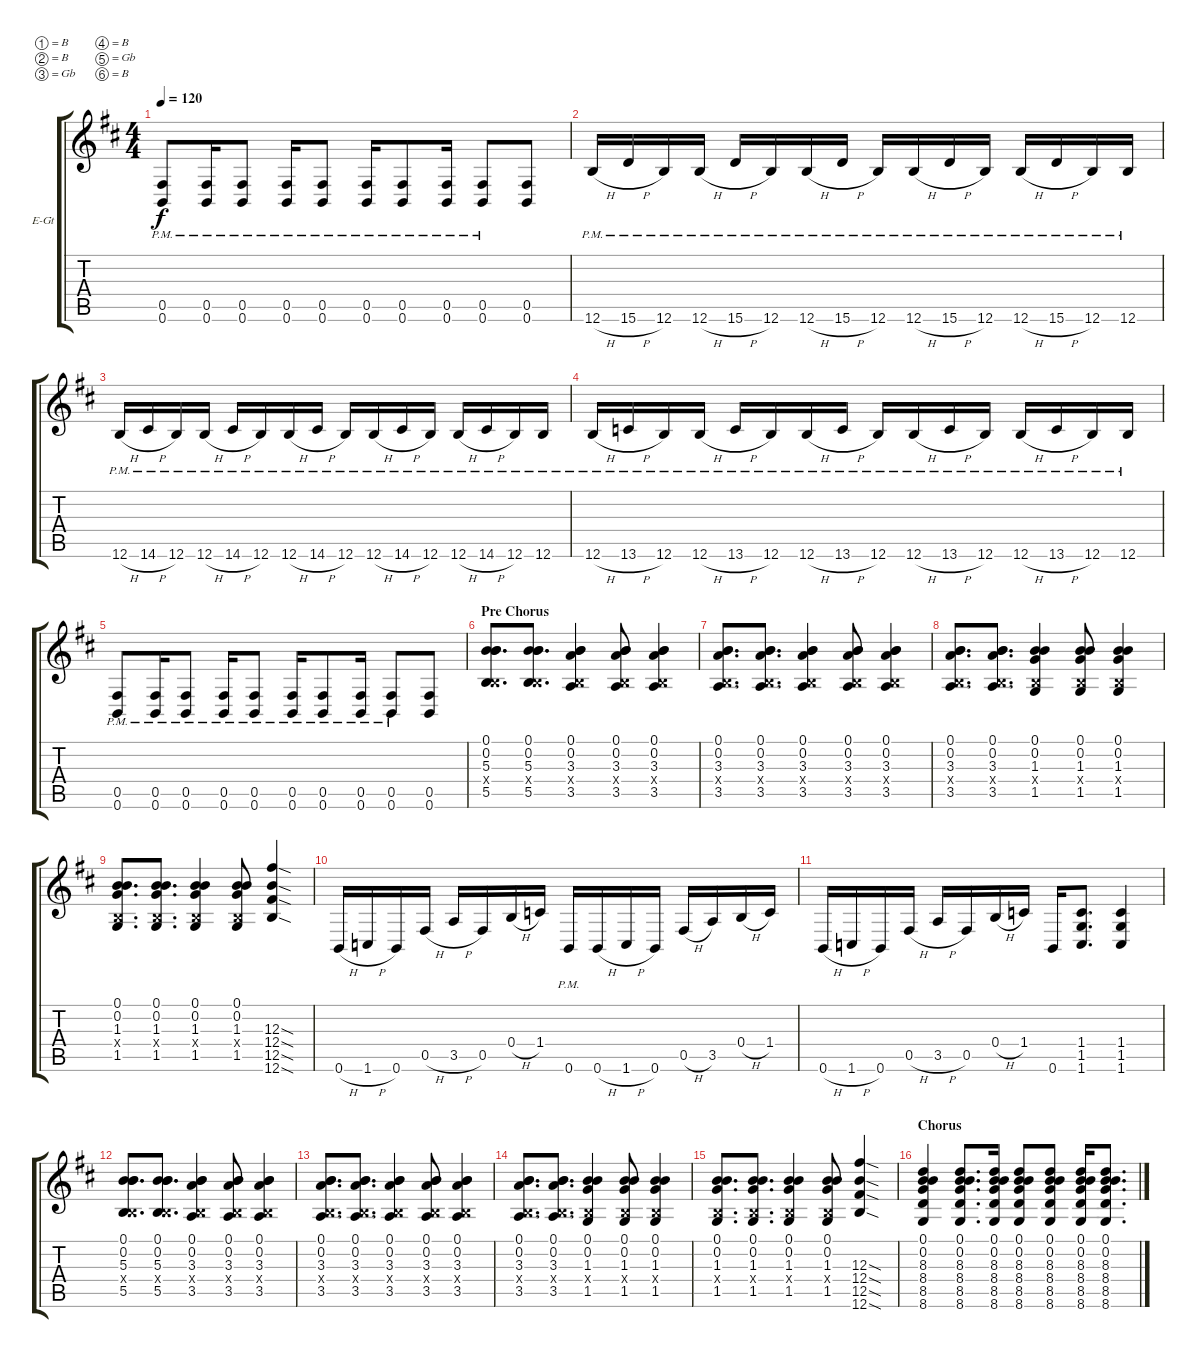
\defaultSystemsLayout 4
\bracketExtendMode groupsimilarinstruments
\firstSystemTrackNameOrientation horizontal
\otherSystemsTrackNameOrientation horizontal
\track ("Mark" "E-Gt") {instrument distortionguitar}
\staff {score tabs}
\tuning (B3 B3 Gb3 B2 Gb2 B1)
\ts (4 4)
\tempo 120
\clef g2
\ks bminor
(0.6{pm} 0.5{pm}).8{dy f} (0.6{pm} 0.5{pm}).16 (0.6{pm} 0.5{pm}).8 (0.6{pm} 0.5{pm}).16 (0.6{pm} 0.5{pm}).8 (0.6{pm} 0.5{pm}).16 (0.6{pm} 0.5{pm}).8 (0.6{pm} 0.5{pm}).16 (0.6{pm} 0.5{pm}).8 (0.6 0.5).8 |
12.6{h pm}.16 15.6{h pm}.16 12.6{pm}.16 12.6{h pm}.16 15.6{h pm}.16 12.6{pm}.16 12.6{h pm}.16 15.6{h pm}.16 12.6{pm}.16 12.6{h pm}.16 15.6{h pm}.16 12.6{pm}.16 12.6{h pm}.16 15.6{h pm}.16 12.6{pm}.16 12.6{pm}.16 |
12.6{h pm}.16 14.6{h pm}.16 12.6{pm}.16 12.6{h pm}.16 14.6{h pm}.16 12.6{pm}.16 12.6{h pm}.16 14.6{h pm}.16 12.6{pm}.16 12.6{h pm}.16 14.6{h pm}.16 12.6{pm}.16 12.6{h pm}.16 14.6{h pm}.16 12.6{pm}.16 12.6{pm}.16 |
12.6{h pm}.16 13.6{h pm}.16 12.6{pm}.16 12.6{h pm}.16 13.6{h pm}.16 12.6{pm}.16 12.6{h pm}.16 13.6{h pm}.16 12.6{pm}.16 12.6{h pm}.16 13.6{h pm}.16 12.6{pm}.16 12.6{h pm}.16 13.6{h pm}.16 12.6{pm}.16 12.6{pm}.16 |
(0.6{pm} 0.5{pm}).8 (0.6{pm} 0.5{pm}).16 (0.6{pm} 0.5{pm}).8 (0.6{pm} 0.5{pm}).16 (0.6{pm} 0.5{pm}).8 (0.6{pm} 0.5{pm}).16 (0.6{pm} 0.5{pm}).8 (0.6{pm} 0.5{pm}).16 (0.6{pm} 0.5{pm}).8 (0.6 0.5).8 |
\section ("" "Pre Chorus")
(5.5 5.3 0.2 0.1 0.4{x}).8{d} (5.5 5.3 0.2 0.1 0.4{x}).8{d} (3.5 3.3 0.2 0.1 0.4{x}).4 (3.5 3.3 0.2 0.1 0.4{x}).8 (3.5 3.3 0.2 0.1 0.4{x}).4 |
(3.5 3.3 0.2 0.1 0.4{x}).8{d} (3.5 3.3 0.2 0.1 0.4{x}).8{d} (3.5 3.3 0.2 0.1 0.4{x}).4 (3.5 3.3 0.2 0.1 0.4{x}).8 (3.5 3.3 0.2 0.1 0.4{x}).4 |
(3.5 3.3 0.2 0.1 0.4{x}).8{d} (3.5 3.3 0.2 0.1 0.4{x}).8{d} (1.5 1.3 0.2 0.1 0.4{x}).4 (1.5 1.3 0.2 0.1 0.4{x}).8 (1.5 1.3 0.2 0.1 0.4{x}).4 |
(1.5 1.3 0.2 0.1 0.4{x}).8{d} (1.5 1.3 0.2 0.1 0.4{x}).8{d} (1.5 1.3 0.2 0.1 0.4{x}).4 (1.5 1.3 0.2 0.1 0.4{x}).8 (12.3{sod} 12.4{sod} 12.5{sod} 12.6{sod}).4 |
0.6{h}.16 1.6{h}.16 0.6.16 0.5{h}.16 3.5{h}.16 0.5.16 0.4{h}.16 1.4.16 0.6{pm}.16 0.6{h}.16 1.6{h}.16 0.6.16 0.5{h}.16 3.5.16 0.4{h}.16 1.4.16 |
0.6{h}.16 1.6{h}.16 0.6.16 0.5{h}.16 3.5{h}.16 0.5.16 0.4{h}.16 1.4.16 0.6.16 (1.6 1.5 1.4).8{d} (1.4 1.5 1.6).4 |
(5.5 5.3 0.2 0.1 0.4{x}).8{d} (5.5 5.3 0.2 0.1 0.4{x}).8{d} (3.5 3.3 0.2 0.1 0.4{x}).4 (3.5 3.3 0.2 0.1 0.4{x}).8 (3.5 3.3 0.2 0.1 0.4{x}).4 |
(3.5 3.3 0.2 0.1 0.4{x}).8{d} (3.5 3.3 0.2 0.1 0.4{x}).8{d} (3.5 3.3 0.2 0.1 0.4{x}).4 (3.5 3.3 0.2 0.1 0.4{x}).8 (3.5 3.3 0.2 0.1 0.4{x}).4 |
(3.5 3.3 0.2 0.1 0.4{x}).8{d} (3.5 3.3 0.2 0.1 0.4{x}).8{d} (1.5 1.3 0.2 0.1 0.4{x}).4 (1.5 1.3 0.2 0.1 0.4{x}).8 (1.5 1.3 0.2 0.1 0.4{x}).4 |
(1.5 1.3 0.2 0.1 0.4{x}).8{d} (1.5 1.3 0.2 0.1 0.4{x}).8{d} (1.5 1.3 0.2 0.1 0.4{x}).4 (1.5 1.3 0.2 0.1 0.4{x}).8 (12.3{sod} 12.4{sod} 12.5{sod} 12.6{sod}).4 |
\section ("" "Chorus")
(8.6 8.5 8.4 0.2 0.1 8.3).4 (8.6 8.5 8.4 0.2 0.1 8.3).8{d} (8.6 8.5 8.4 0.2 0.1 8.3).16 (8.6 8.5 8.4 0.2 0.1 8.3).8 (8.6 8.5 8.4 0.2 0.1 8.3).8 (8.6 8.5 8.4 0.2 0.1 8.3).16 (8.6 8.5 8.4 0.2 0.1 8.3).8{d}
